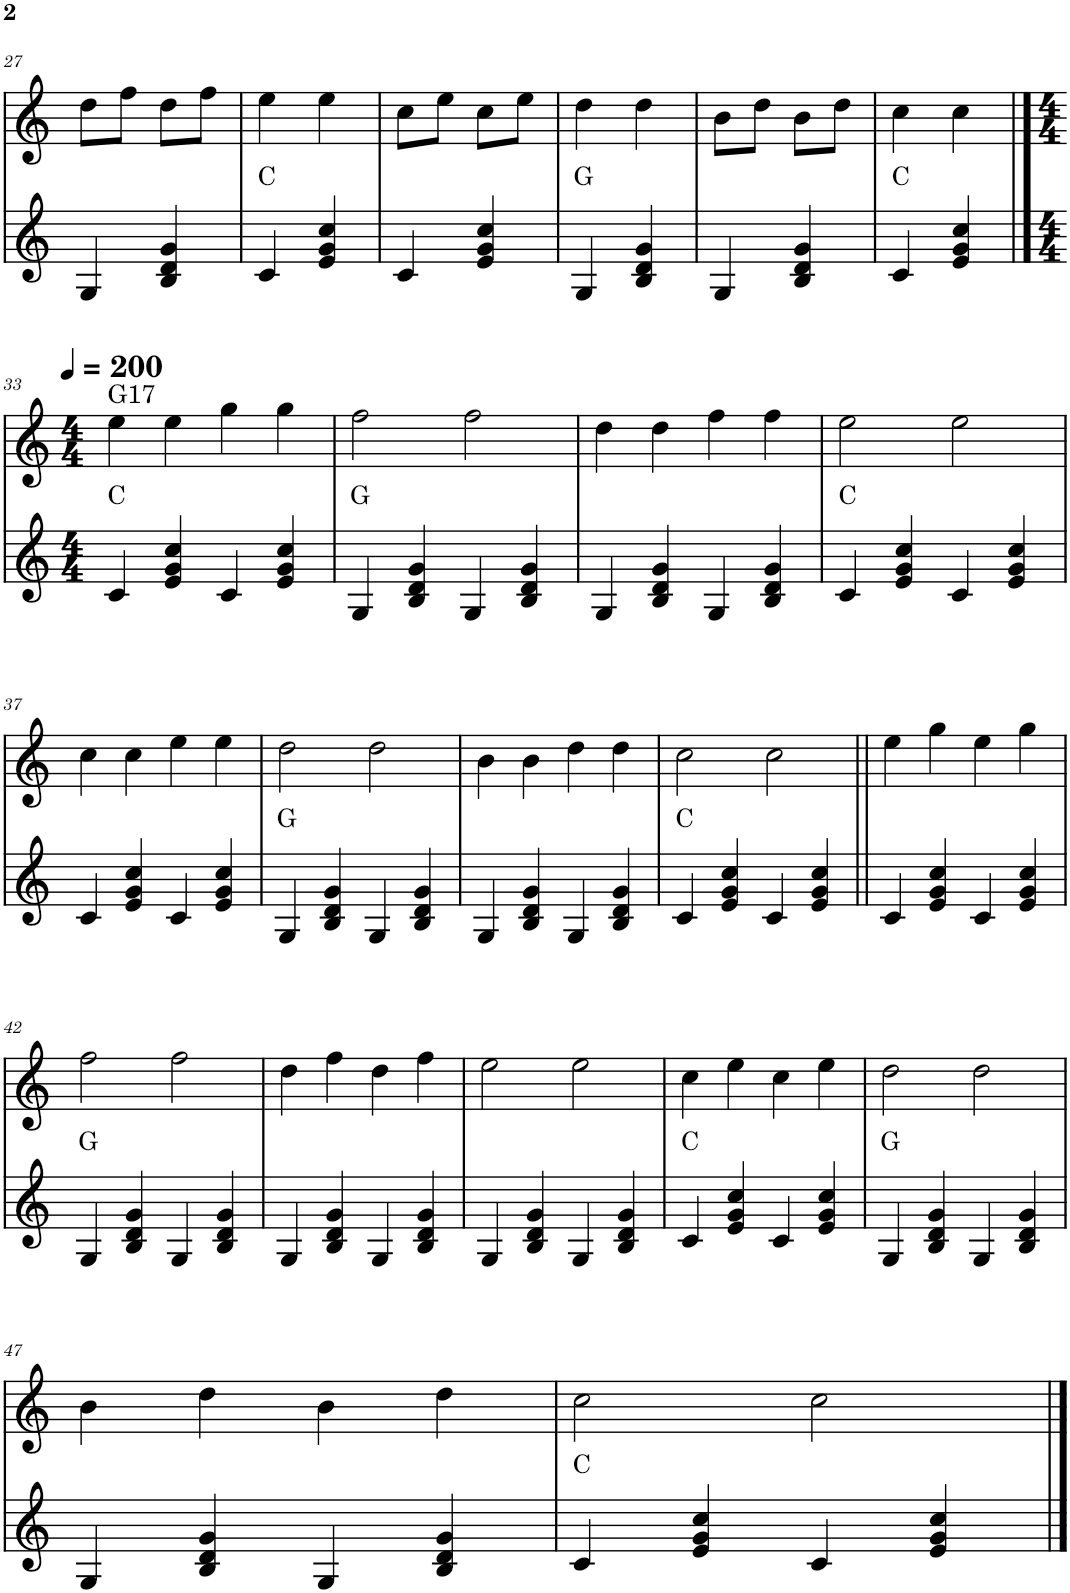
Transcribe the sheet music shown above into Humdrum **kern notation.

**kern	**kern	**text
*part2	*part1	*part1
*staff2	*staff1	*staff1
*I"Viool	*I"Piano	*
!!LO:PB:g=z
*clefG2	*clefG2	*
*k[]	*k[]	*
*M2/4	*M2/4	*
=27	=27	=27
4G/	8dd\L	.
.	8ff\J	.
4B/ 4d/ 4g/	8dd\L	.
.	8ff\J	.
=28	=28	=28
!	!	!LO:LY:b
4c/	4ee\	C
4e/ 4g/ 4cc/	4ee\	.
=29	=29	=29
4c/	8cc\L	.
.	8ee\J	.
4e/ 4g/ 4cc/	8cc\L	.
.	8ee\J	.
=30	=30	=30
!	!	!LO:LY:b
4G/	4dd\	G
4B/ 4d/ 4g/	4dd\	.
=31	=31	=31
4G/	8b\L	.
.	8dd\J	.
4B/ 4d/ 4g/	8b\L	.
.	8dd\J	.
=32	=32	=32
!	!	!LO:LY:b
4c/	4cc\	C
4e/ 4g/ 4cc/	4cc\	.
!!LO:LB:g=z
==33	==33	==33
*M4/4	*M4/4	*
*	*MM200	*
!	!LO:TX:a:t=G17	!
!	!	!LO:LY:b
4c/	4ee\	C
4e/ 4g/ 4cc/	4ee\	.
4c/	4gg\	.
4e/ 4g/ 4cc/	4gg\	.
=34	=34	=34
!	!	!LO:LY:b
4G/	2ff\	G
4B/ 4d/ 4g/	.	.
4G/	2ff\	.
4B/ 4d/ 4g/	.	.
=35	=35	=35
4G/	4dd\	.
4B/ 4d/ 4g/	4dd\	.
4G/	4ff\	.
4B/ 4d/ 4g/	4ff\	.
=36	=36	=36
!	!	!LO:LY:b
4c/	2ee\	C
4e/ 4g/ 4cc/	.	.
4c/	2ee\	.
4e/ 4g/ 4cc/	.	.
!!LO:LB:g=z
=37	=37	=37
4c/	4cc\	.
4e/ 4g/ 4cc/	4cc\	.
4c/	4ee\	.
4e/ 4g/ 4cc/	4ee\	.
=38	=38	=38
!	!	!LO:LY:b
4G/	2dd\	G
4B/ 4d/ 4g/	.	.
4G/	2dd\	.
4B/ 4d/ 4g/	.	.
=39	=39	=39
4G/	4b\	.
4B/ 4d/ 4g/	4b\	.
4G/	4dd\	.
4B/ 4d/ 4g/	4dd\	.
=40	=40	=40
!	!	!LO:LY:b
4c/	2cc\	C
4e/ 4g/ 4cc/	.	.
4c/	2cc\	.
4e/ 4g/ 4cc/	.	.
=41||	=41||	=41||
4c/	4ee\	.
4e/ 4g/ 4cc/	4gg\	.
4c/	4ee\	.
4e/ 4g/ 4cc/	4gg\	.
!!LO:LB:g=z
=42	=42	=42
!	!	!LO:LY:b
4G/	2ff\	G
4B/ 4d/ 4g/	.	.
4G/	2ff\	.
4B/ 4d/ 4g/	.	.
=43	=43	=43
4G/	4dd\	.
4B/ 4d/ 4g/	4ff\	.
4G/	4dd\	.
4B/ 4d/ 4g/	4ff\	.
=44	=44	=44
4G/	2ee\	.
4B/ 4d/ 4g/	.	.
4G/	2ee\	.
4B/ 4d/ 4g/	.	.
=45	=45	=45
!	!	!LO:LY:b
4c/	4cc\	C
4e/ 4g/ 4cc/	4ee\	.
4c/	4cc\	.
4e/ 4g/ 4cc/	4ee\	.
=46	=46	=46
!	!	!LO:LY:b
4G/	2dd\	G
4B/ 4d/ 4g/	.	.
4G/	2dd\	.
4B/ 4d/ 4g/	.	.
!!LO:LB:g=z
=47	=47	=47
4G/	4b\	.
4B/ 4d/ 4g/	4dd\	.
4G/	4b\	.
4B/ 4d/ 4g/	4dd\	.
=48	=48	=48
!	!	!LO:LY:b
4c/	2cc\	C
4e/ 4g/ 4cc/	.	.
4c/	2cc\	.
4e/ 4g/ 4cc/	.	.
==	==	==
*-	*-	*-
